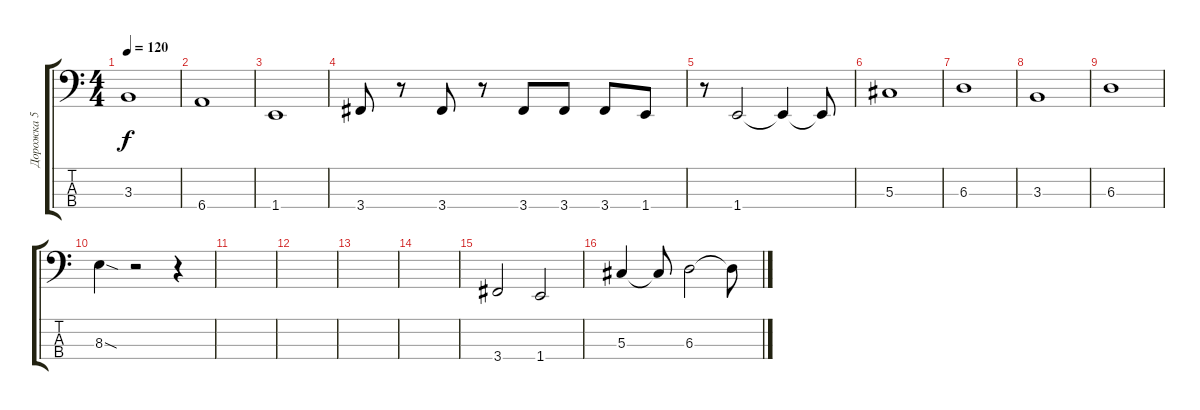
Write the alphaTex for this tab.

\track ("Дорожка 5" "Дорожка 5") {instrument electricbassfinger}
\staff {score tabs}
\tuning (Gb2 Db2 Ab1 Eb1) {hide}
\ts (4 4)
\tempo 120
\clef f4
\ks c
3.3{t}.1{dy f} |
6.4.1 |
1.4.1 |
3.4.8 r.8 3.4.8 r.8 3.4.8 3.4.8 3.4.8 1.4.8 |
r.8 1.4.2 1.4{t}.4 1.4{t}.8 |
5.3.1 |
6.3.1 |
3.3.1 |
6.3.1 |
8.3{sod}.4 r.2 r.4 |
|
|
|
|
3.4.2 1.4.2 |
5.3.4 5.3{t}.8 6.3.2 6.3{t}.8
